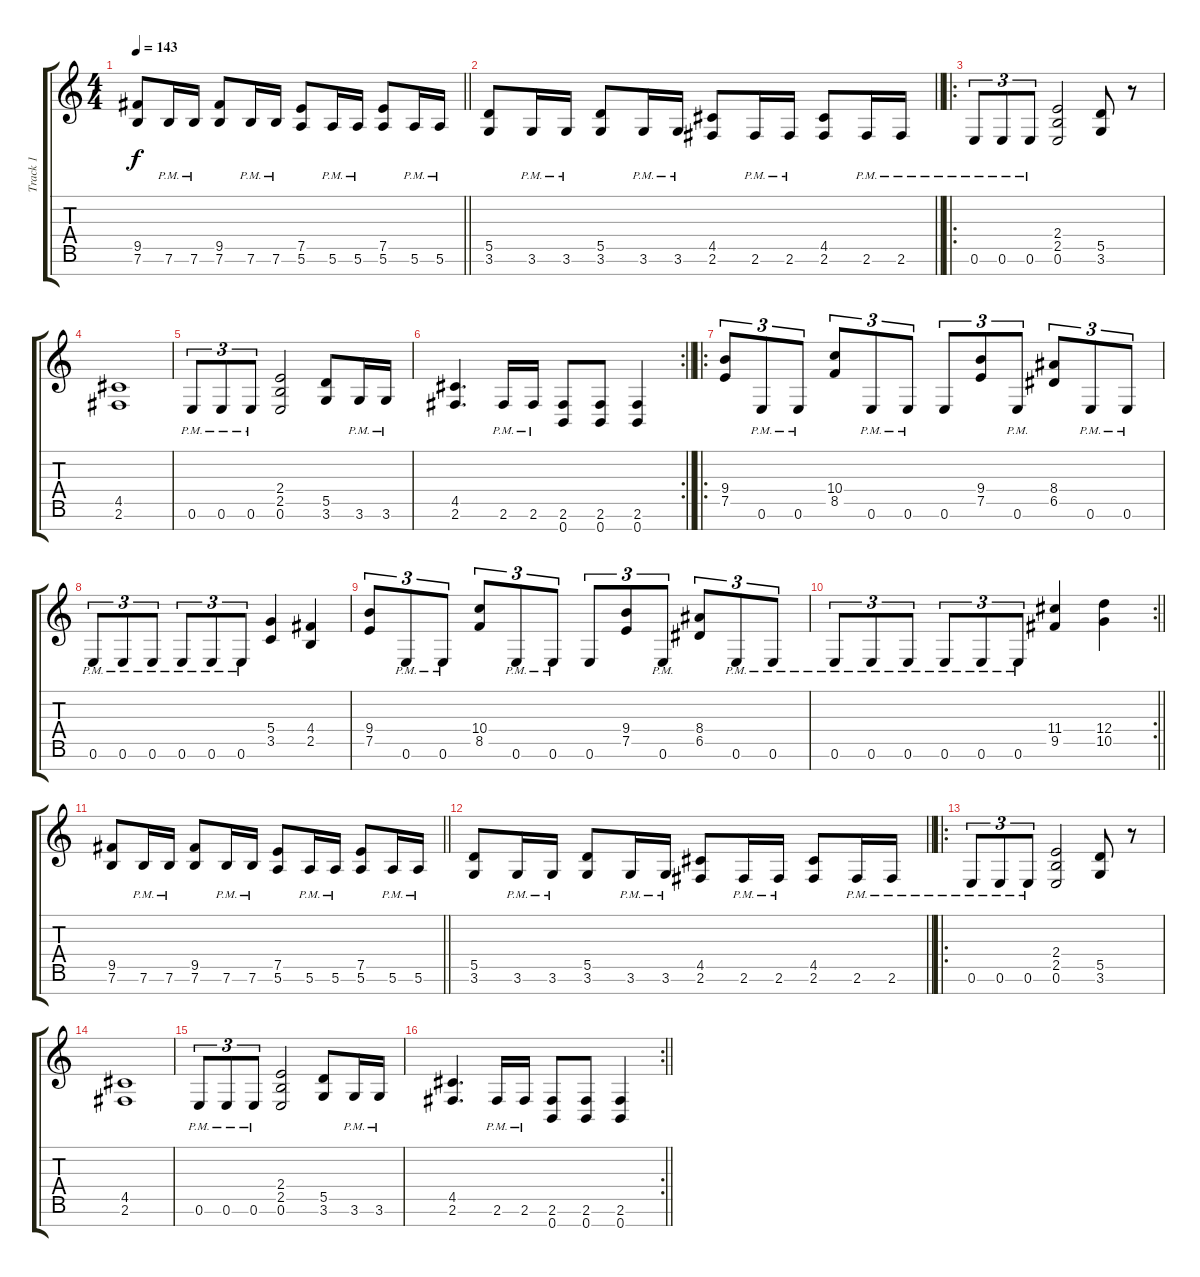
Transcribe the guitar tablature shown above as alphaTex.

\track ("Track 1" "Track 1") {instrument distortionguitar}
\staff {score tabs}
\tuning (E4 B3 G3 D3 A2 E2 B1) {hide}
\ts (4 4)
\section ("" "")
\tempo 143
\clef g2
\barLineRight lightlight
\ks c
(9.5 7.6).8{dy f} 7.6{pm}.16 7.6{pm}.16 (9.5 7.6).8 7.6{pm}.16 7.6{pm}.16 (7.5 5.6).8 5.6{pm}.16 5.6{pm}.16 (7.5 5.6).8 5.6{pm}.16 5.6{pm}.16 |
\barLineRight lightlight
(5.5 3.6).8 3.6{pm}.16 3.6{pm}.16 (5.5 3.6).8 3.6{pm}.16 3.6{pm}.16 (4.5 2.6).8 2.6{pm}.16 2.6{pm}.16 (4.5 2.6).8 2.6{pm}.16 2.6{pm}.16 |
\ro
\section ("" "")
0.6{pm}.8{tu (3 2)} 0.6{pm}.8{tu (3 2)} 0.6{pm}.8{tu (3 2)} (2.4 2.5 0.6).2 (5.5 3.6).8 r.8 |
(4.5 2.6).1 |
0.6{pm}.8{tu (3 2)} 0.6{pm}.8{tu (3 2)} 0.6{pm}.8{tu (3 2)} (2.4 2.5 0.6).2 (5.5 3.6).8 3.6{pm}.16 3.6{pm}.16 |
\rc 2
\barLineRight lightlight
(4.5 2.6).4{d} 2.6{pm}.16 2.6{pm}.16 (2.6 0.7).8 (2.6 0.7).8 (2.6 0.7).4 |
\ro
\section ("" "")
(9.4 7.5).8{tu (3 2)} 0.6{pm}.8{tu (3 2)} 0.6{pm}.8{tu (3 2)} (10.4 8.5).8{tu (3 2)} 0.6{pm}.8{tu (3 2)} 0.6{pm}.8{tu (3 2)} 0.6.8{tu (3 2)} (9.4 7.5).8{tu (3 2)} 0.6{pm}.8{tu (3 2)} (8.4 6.5).8{tu (3 2)} 0.6{pm}.8{tu (3 2)} 0.6{pm}.8{tu (3 2)} |
0.6{pm}.8{tu (3 2)} 0.6{pm}.8{tu (3 2)} 0.6{pm}.8{tu (3 2)} 0.6{pm}.8{tu (3 2)} 0.6{pm}.8{tu (3 2)} 0.6{pm}.8{tu (3 2)} (5.4 3.5).4 (4.4 2.5).4 |
(9.4 7.5).8{tu (3 2)} 0.6{pm}.8{tu (3 2)} 0.6{pm}.8{tu (3 2)} (10.4 8.5).8{tu (3 2)} 0.6{pm}.8{tu (3 2)} 0.6{pm}.8{tu (3 2)} 0.6.8{tu (3 2)} (9.4 7.5).8{tu (3 2)} 0.6{pm}.8{tu (3 2)} (8.4 6.5).8{tu (3 2)} 0.6{pm}.8{tu (3 2)} 0.6{pm}.8{tu (3 2)} |
\rc 2
\barLineRight lightlight
0.6{pm}.8{tu (3 2)} 0.6{pm}.8{tu (3 2)} 0.6{pm}.8{tu (3 2)} 0.6{pm}.8{tu (3 2)} 0.6{pm}.8{tu (3 2)} 0.6{pm}.8{tu (3 2)} (11.4 9.5).4 (12.4 10.5).4 |
\section ("" "")
\barLineRight lightlight
(9.5 7.6).8 7.6{pm}.16 7.6{pm}.16 (9.5 7.6).8 7.6{pm}.16 7.6{pm}.16 (7.5 5.6).8 5.6{pm}.16 5.6{pm}.16 (7.5 5.6).8 5.6{pm}.16 5.6{pm}.16 |
\barLineRight lightlight
(5.5 3.6).8 3.6{pm}.16 3.6{pm}.16 (5.5 3.6).8 3.6{pm}.16 3.6{pm}.16 (4.5 2.6).8 2.6{pm}.16 2.6{pm}.16 (4.5 2.6).8 2.6{pm}.16 2.6{pm}.16 |
\ro
\section ("" "")
0.6{pm}.8{tu (3 2)} 0.6{pm}.8{tu (3 2)} 0.6{pm}.8{tu (3 2)} (2.4 2.5 0.6).2 (5.5 3.6).8 r.8 |
(4.5 2.6).1 |
0.6{pm}.8{tu (3 2)} 0.6{pm}.8{tu (3 2)} 0.6{pm}.8{tu (3 2)} (2.4 2.5 0.6).2 (5.5 3.6).8 3.6{pm}.16 3.6{pm}.16 |
\rc 2
\barLineRight lightlight
(4.5 2.6).4{d} 2.6{pm}.16 2.6{pm}.16 (2.6 0.7).8 (2.6 0.7).8 (2.6 0.7).4
